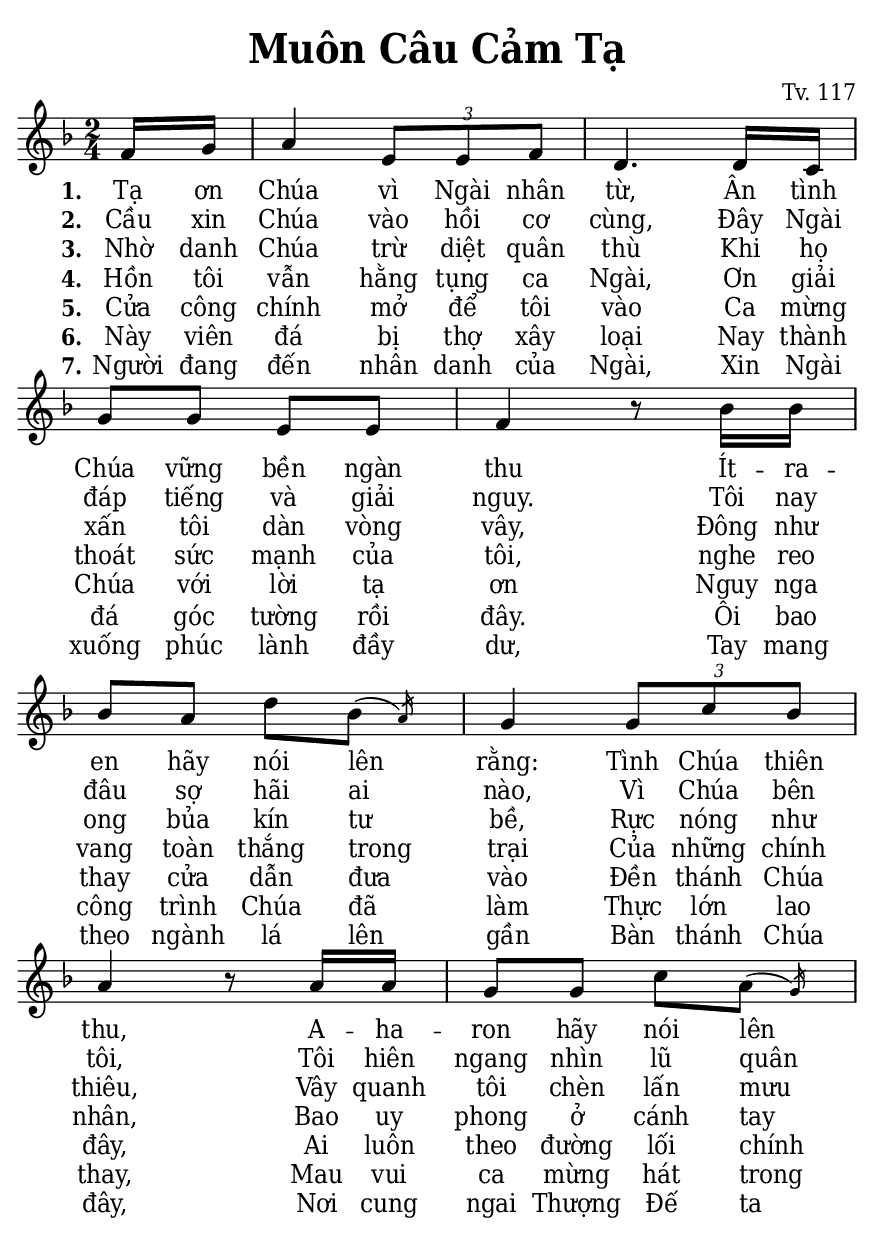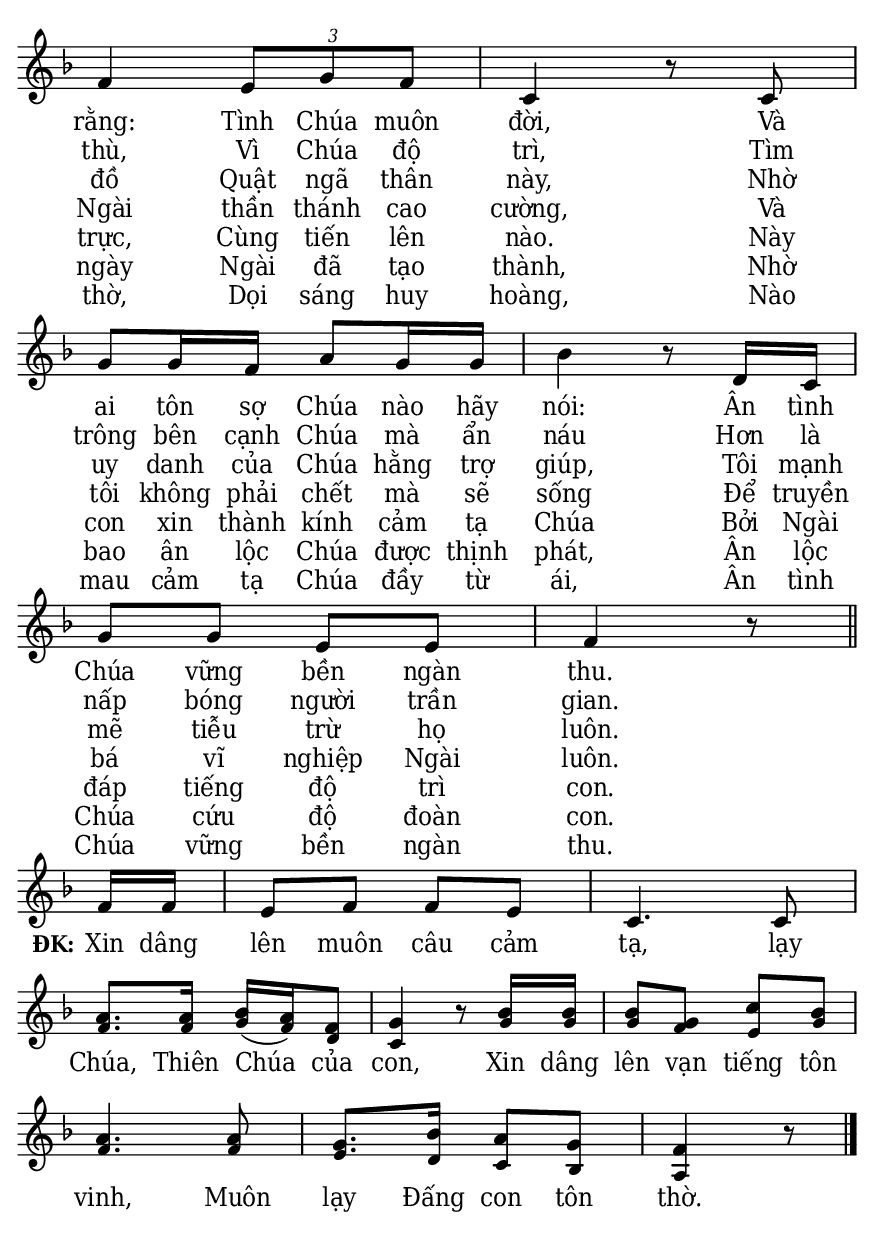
% Cài đặt chung\
\version "2.22.1"
\include "english.ly"

\header {
  title = \markup { \fontsize #1 "Muôn Câu Cảm Tạ" }
  composer = "Tv. 117"
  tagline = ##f
}

% Nhạc phiên khúc
nhacPhienKhucSop = \relative c' {
  \autoPageBreaksOff
  \partial 8 f16 g |
  a4 \tuplet 3/2 { e8 e f } |
  d4. d16 c |
  g'8 g e e |
  f4 r8 bf16 bf |
  bf8 a d
  \afterGrace bf8 ({
    \override Flag.stroke-style = #"grace"
    a16)}
  \revert Flag.stroke-style
  g4 \tuplet 3/2 { g8 c bf } |
  a4 r8 a16 a |
  g8 g c
  \afterGrace a8 ({
    \override Flag.stroke-style = #"grace"
    g16)}
  \revert Flag.stroke-style
  
  \pageBreak
  
  f4 \tuplet 3/2 { e8 g f } |
  c4 r8 c |
  g'8 g16 f a8 g16 g |
  bf4 r8 d,16 c |
  g'8 g e e |
  f4 r8 \bar "||" \break
  
  f16 f |
  e8 f f e |
  c4. c8 |
  a'8. a16 bf (a) f8 |
  g4 r8 bf16 bf |
  bf8 g c bf |
  a4. a8 |
  g8. bf16 a8 g |
  f4 r8 \bar "|."
}

nhacPhienKhucAlto = \relative c' {
  r8 |
  R2*13
  r4.
  f16 f |
  e8 f f e |
  c4. c8 |
  f8. f16 g (f) d8 |
  c4 r8 g'16 g |
  g8 f e g |
  f4. f8 |
  e8. d16 c8 bf |
  a4 r8
}

% Lời phiên khúc
loiPhienKhucSop = \lyrics {
  <<
    {
      \set stanza = "1."
      Tạ ơn Chúa vì Ngài nhân từ,
      Ân tình Chúa vững bền ngàn thu
      Ít -- ra -- en hãy nói lên rằng:
      Tình Chúa thiên thu,
      A -- ha -- ron hãy nói lên rằng:
      Tình Chúa muôn đời,
      Và ai tôn sợ Chúa nào hãy nói:
      Ân tình Chúa vững bền ngàn thu.
    }
    \new Lyrics {
	    \set associatedVoice = "beSop"
	    \set stanza = "2."
	    Cầu xin Chúa vào hồi cơ cùng,
	    Đây Ngài đáp tiếng và giải nguy.
	    Tôi nay đâu sợ hãi ai nào,
	    Vì Chúa bên tôi,
	    Tôi hiên ngang nhìn lũ quân thù,
	    Vì Chúa độ trì,
	    Tìm trông bên cạnh Chúa mà ẩn náu
	    Hơn là nấp bóng người trần gian.
    }
    \new Lyrics {
	    \set associatedVoice = "beSop"
	    \set stanza = "3."
	    Nhờ danh Chúa trừ diệt quân thù
	    Khi họ xấn tôi dàn vòng vây,
	    Đông như ong bủa kín tư bề,
	    Rực nóng như thiêu,
	    Vây quanh tôi chèn lấn mưu đồ
	    Quật ngã thân này,
	    Nhờ uy danh của Chúa hằng trợ giúp,
	    Tôi mạnh mẽ tiễu trừ họ luôn.
    }
    \new Lyrics {
	    \set associatedVoice = "beSop"
	    \set stanza = "4."
	    Hồn tôi vẫn hằng tụng ca Ngài,
	    Ơn giải thoát sức mạnh của tôi,
	    nghe reo vang toàn thắng trong trại
	    Của những chính nhân,
	    Bao uy phong ở cánh tay Ngài thần thánh cao cường,
	    Và tôi không phải chết mà sẽ sống
	    Để truyền bá vĩ nghiệp Ngài luôn.
    }
    \new Lyrics {
	    \set associatedVoice = "beSop"
	    \set stanza = "5."
	    Cửa công chính mở để tôi vào
	    Ca mừng Chúa với lời tạ ơn
	    Nguy nga thay cửa dẫn đưa vào
	    Đền thánh Chúa đây,
	    Ai luôn theo đường lối chính trực,
	    Cùng tiến lên nào.
	    Này con xin thành kính cảm tạ Chúa
	    Bởi Ngài đáp tiếng độ trì con.
    }
    \new Lyrics {
	    \set associatedVoice = "beSop"
	    \set stanza = "6."
	    Này viên đá bị thợ xây loại
	    Nay thành đá góc tường rồi đây.
	    Ôi bao công trình Chúa đã làm
	    Thực lớn lao thay,
	    Mau vui ca mừng hát trong ngày
	    Ngài đã tạo thành,
	    Nhờ bao ân lộc Chúa được thịnh phát,
	    Ân lộc Chúa cứu độ đoàn con.
    }
    \new Lyrics {
	    \set associatedVoice = "beSop"
	    \set stanza = "7."
	    Người đang đến nhân danh của Ngài,
	    Xin Ngài xuống phúc lành đầy dư,
	    Tay mang theo ngành lá lên gần
	    Bàn thánh Chúa đây,
	    Nơi cung ngai Thượng Đế ta thờ,
	    Dọi sáng huy hoàng,
	    Nào mau cảm tạ Chúa đầy từ ái,
	    Ân tình Chúa vững bền ngàn thu.
    }
  >>
  \set stanza = "ĐK:"
  Xin dâng lên muôn câu cảm tạ,
  lạy Chúa, Thiên Chúa của con,
  Xin dâng lên vạn tiếng tôn vinh,
  Muôn lạy Đấng con tôn thờ.
}

% Dàn trang
\paper {
  #(set-paper-size "a5")
  top-margin = 3\mm
  bottom-margin = 3\mm
  left-margin = 3\mm
  right-margin = 3\mm
  indent = #0
  #(define fonts
	 (make-pango-font-tree "Deja Vu Serif Condensed"
	 		       "Deja Vu Serif Condensed"
			       "Deja Vu Serif Condensed"
			       (/ 20 20)))
  print-page-number = ##f
  ragged-bottom = ##t
}

TongNhip = {
  \key f \major \time 2/4
  \set Timing.beamExceptions = #'()
  \set Timing.baseMoment = #(ly:make-moment 1/4)
}

% Đổi kích thước nốt cho bè phụ
notBePhu =
#(define-music-function (font-size music) (number? ly:music?)
   (for-some-music
     (lambda (m)
       (if (music-is-of-type? m 'rhythmic-event)
           (begin
             (set! (ly:music-property m 'tweaks)
                   (cons `(font-size . ,font-size)
                         (ly:music-property m 'tweaks)))
             #t)
           #f))
     music)
   music)

\score {
  \new ChoirStaff <<
    \new Staff \with {
        \consists "Merge_rests_engraver"
        printPartCombineTexts = ##f
      }
      <<
      \new Voice \TongNhip \partCombine 
        \nhacPhienKhucSop
        \notBePhu -1 { \nhacPhienKhucAlto }
      \new NullVoice = beSop \nhacPhienKhucSop
      \new Lyrics \lyricsto beSop \loiPhienKhucSop
      >>
  >>
  \layout {
    \override Lyrics.LyricSpace.minimum-distance = #1.5
    \override Score.BarNumber.break-visibility = ##(#f #f #f)
    \override Score.SpacingSpanner.uniform-stretching = ##t
  } 
}
